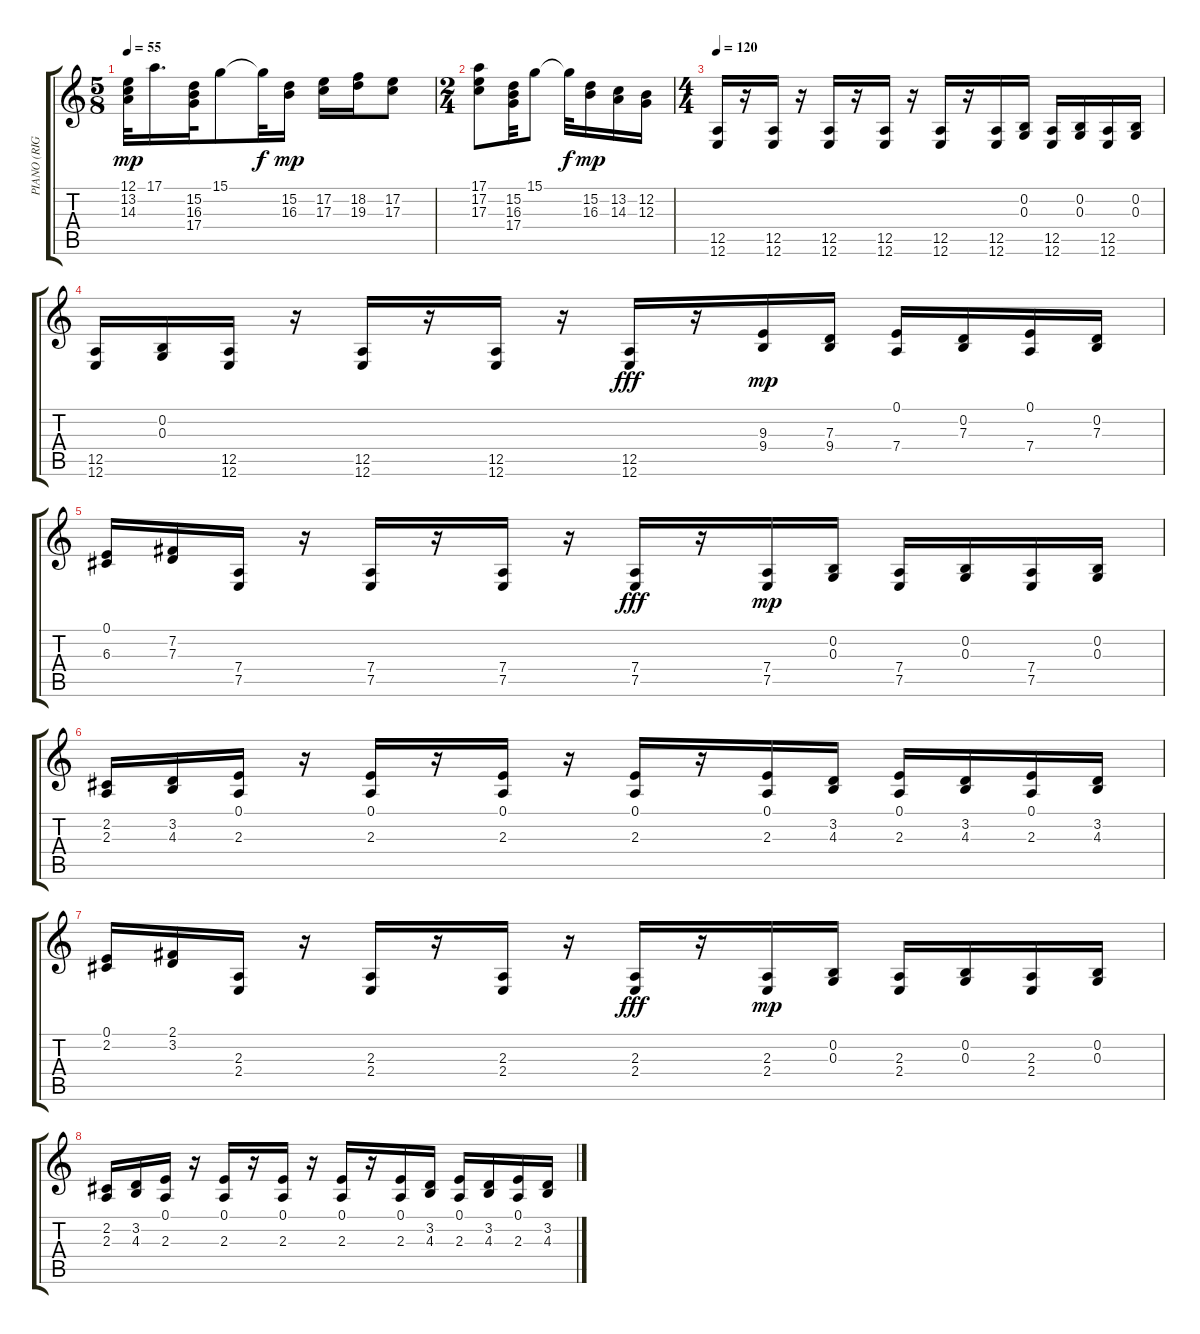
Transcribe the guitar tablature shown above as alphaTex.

\track ("PIANO (RIGHT)    " "PIANO (RIG") {instrument acousticgrandpiano}
\staff {score tabs}
\tuning (E4 B3 G3 D3 A2 E2) {hide}
\ts (5 8)
\tempo 55
\clef g2
\ks c
(12.1 13.2 14.3).32{dy mp} 17.1.16{d} (15.2 16.3 17.4).32 15.1.8 15.1{t}.32{dy f} (15.2 16.3).16{dy mp} (17.2 17.3).16 (18.2 19.3).16 (17.2 17.3).8 |
\ts (2 4)
(17.1 17.2 17.3).8 (15.2 16.3 17.4).32 15.1.8 15.1{t}.32{dy f} (15.2 16.3).16{dy mp} (13.2 14.3).16 (12.2 12.3).16 |
\ts (4 4)
\tempo 120
(12.5 12.6).16 r.16 (12.5 12.6).16 r.16 (12.5 12.6).16 r.16 (12.5 12.6).16 r.16 (12.5 12.6).16 r.16 (12.5 12.6).16 (0.2 0.3).16 (12.5 12.6).16 (0.2 0.3).16 (12.5 12.6).16 (0.2 0.3).16 |
(12.5 12.6).16 (0.2 0.3).16 (12.5 12.6).16 r.16 (12.5 12.6).16 r.16 (12.5 12.6).16 r.16 (12.5 12.6).16{dy fff} r.16 (9.3 9.4).16{dy mp} (7.3 9.4).16 (0.1 7.4).16 (0.2 7.3).16 (0.1 7.4).16 (0.2 7.3).16 |
(0.1 6.3).16 (7.2 7.3).16 (7.4 7.5).16 r.16 (7.4 7.5).16 r.16 (7.4 7.5).16 r.16 (7.4 7.5).16{dy fff} r.16 (7.4 7.5).16{dy mp} (0.2 0.3).16 (7.4 7.5).16 (0.2 0.3).16 (7.4 7.5).16 (0.2 0.3).16 |
(2.2 2.3).16 (3.2 4.3).16 (0.1 2.3).16 r.16 (0.1 2.3).16 r.16 (0.1 2.3).16 r.16 (0.1 2.3).16 r.16 (0.1 2.3).16 (3.2 4.3).16 (0.1 2.3).16 (3.2 4.3).16 (0.1 2.3).16 (3.2 4.3).16 |
(0.1 2.2).16 (2.1 3.2).16 (2.3 2.4).16 r.16 (2.3 2.4).16 r.16 (2.3 2.4).16 r.16 (2.3 2.4).16{dy fff} r.16 (2.3 2.4).16{dy mp} (0.2 0.3).16 (2.3 2.4).16 (0.2 0.3).16 (2.3 2.4).16 (0.2 0.3).16 |
(2.2 2.3).16 (3.2 4.3).16 (0.1 2.3).16 r.16 (0.1 2.3).16 r.16 (0.1 2.3).16 r.16 (0.1 2.3).16 r.16 (0.1 2.3).16 (3.2 4.3).16 (0.1 2.3).16 (3.2 4.3).16 (0.1 2.3).16 (3.2 4.3).16
